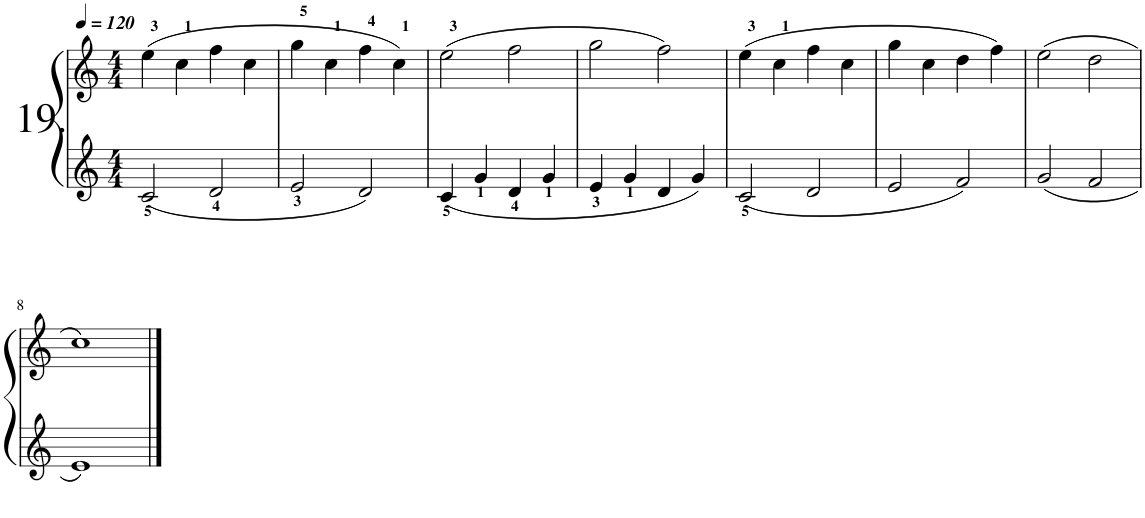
**kern	**kern
*part1	*part1
*staff2	*staff1
*I"Piano	*
*I'Pno.	*
!!LO:PB:g=z
*clefG2	*clefG2
*k[]	*k[]
*M4/4	*M4/4
*MM120	*MM120
=1	=1
2c/	(4ee\
.	4cc\
2d/	4ff\
.	4cc\
=2	=2
2e/	4gg\
.	4cc\
2d/	4ff\
.	4cc\)
=3	=3
4c/	(2ee\
4g/	.
4d/	2ff\
4g/	.
=4	=4
4e/	2gg\
4g/	.
4d/	2ff\)
4g/	.
=5	=5
2c/	(4ee\
.	4cc\
2d/	4ff\
.	4cc\
=6	=6
2e/	4gg\
.	4cc\
2f/	4dd\
.	4ff\)
=7	=7
2g/	(2ee\
2f/	2dd\
!!LO:LB:g=z
=8	=8
1e	1cc)
==	==
*-	*-
